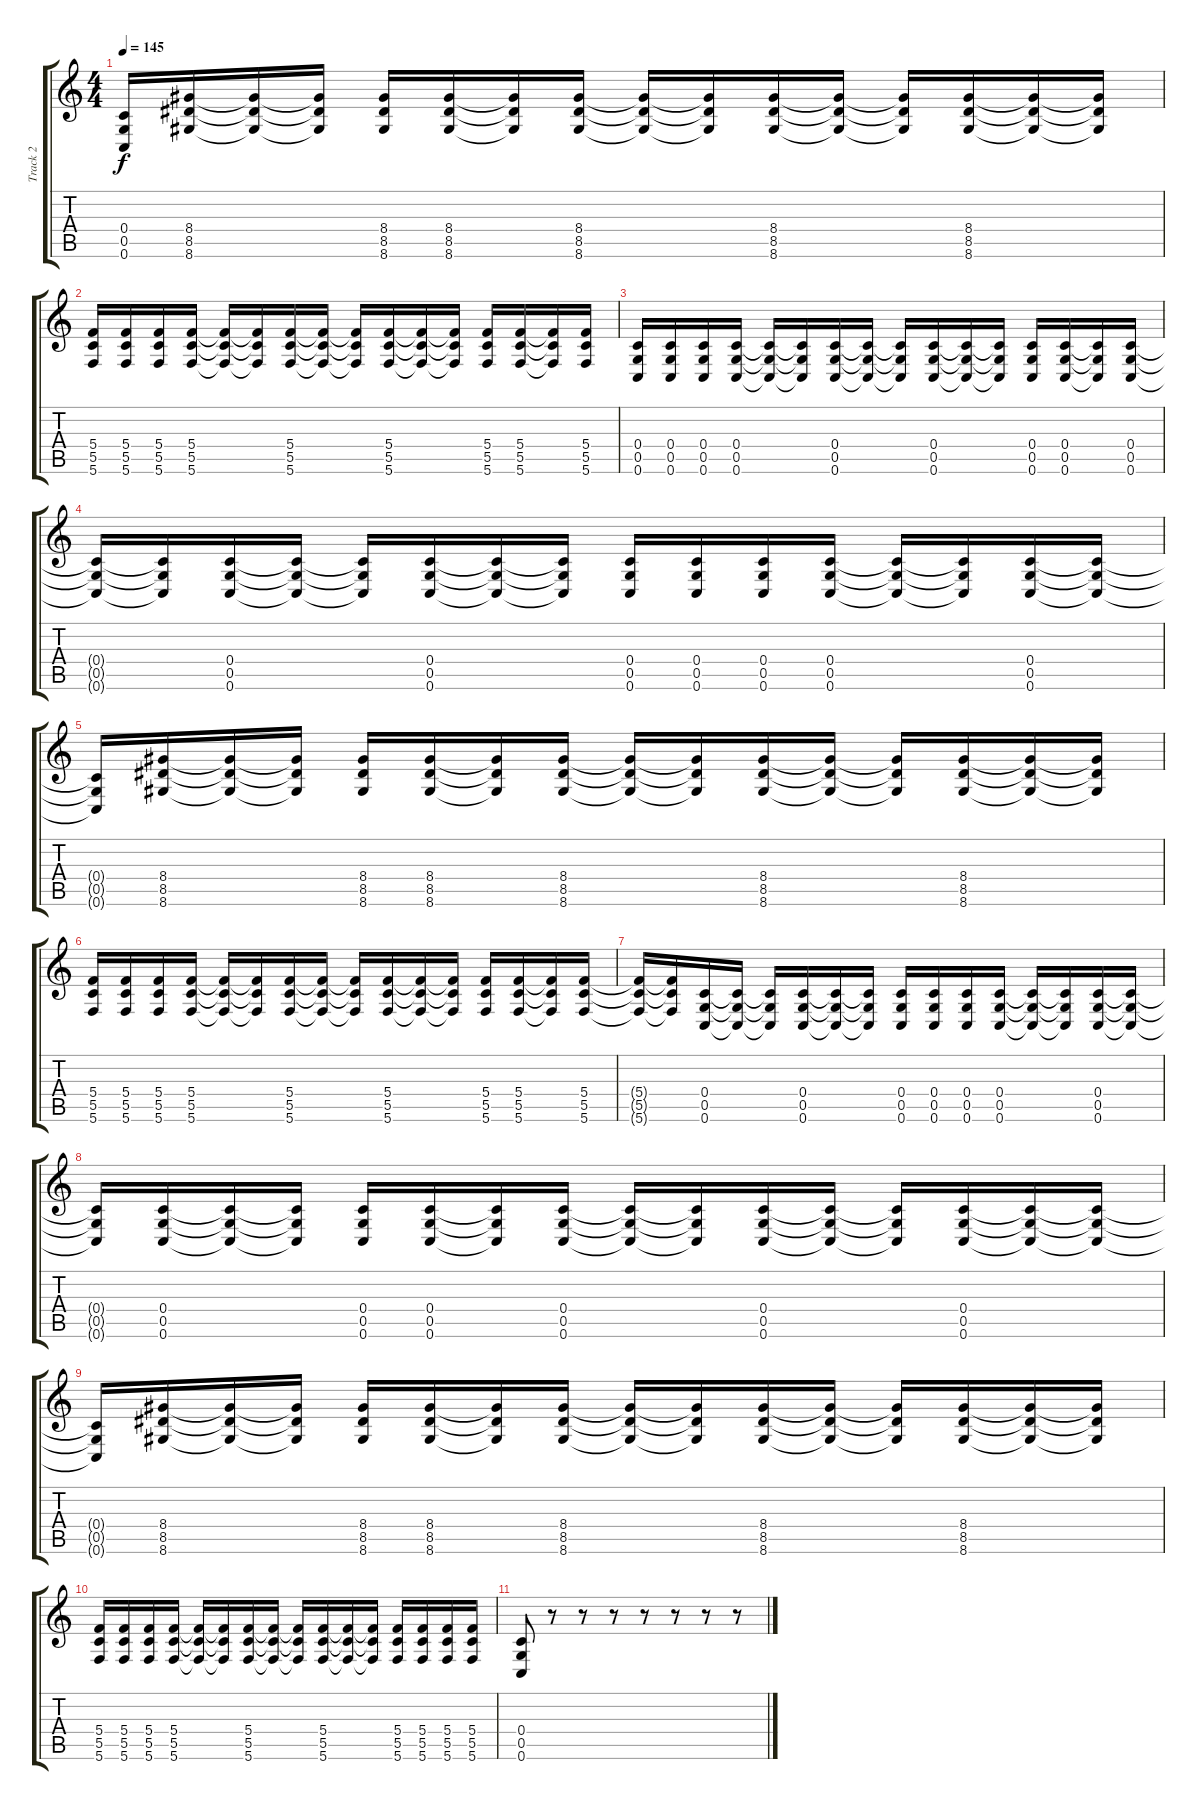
\track ("Track 2" "Track 2") {instrument overdrivenguitar}
\staff {score tabs}
\tuning (D4 A3 F3 C3 G2 C2) {hide}
\ts (4 4)
\tempo 145
\clef g2
\ks c
(0.4{t} 0.5{t} 0.6{t}).16{dy f} (8.4 8.5 8.6).16 (8.4{t} 8.5{t} 8.6{t}).16 (8.4{t} 8.5{t} 8.6{t}).16 (8.4 8.5 8.6).16 (8.4 8.5 8.6).16 (8.4{t} 8.5{t} 8.6{t}).16 (8.4 8.5 8.6).16 (8.4{t} 8.5{t} 8.6{t}).16 (8.4{t} 8.5{t} 8.6{t}).16 (8.4 8.5 8.6).16 (8.4{t} 8.5{t} 8.6{t}).16 (8.4{t} 8.5{t} 8.6{t}).16 (8.4 8.5 8.6).16 (8.4{t} 8.5{t} 8.6{t}).16 (8.4{t} 8.5{t} 8.6{t}).16 |
(5.4 5.5 5.6).16 (5.4 5.5 5.6).16 (5.4 5.5 5.6).16 (5.4 5.5 5.6).16 (5.4{t} 5.5{t} 5.6{t}).16 (5.4{t} 5.5{t} 5.6{t}).16 (5.4 5.5 5.6).16 (5.4{t} 5.5{t} 5.6{t}).16 (5.4{t} 5.5{t} 5.6{t}).16 (5.4 5.5 5.6).16 (5.4{t} 5.5{t} 5.6{t}).16 (5.4{t} 5.5{t} 5.6{t}).16 (5.4 5.5 5.6).16 (5.4 5.5 5.6).16 (5.4{t} 5.5{t} 5.6{t}).16 (5.4 5.5 5.6).16 |
(0.4 0.5 0.6).16 (0.4 0.5 0.6).16 (0.4 0.5 0.6).16 (0.4 0.5 0.6).16 (0.4{t} 0.5{t} 0.6{t}).16 (0.4{t} 0.5{t} 0.6{t}).16 (0.4 0.5 0.6).16 (0.4{t} 0.5{t} 0.6{t}).16 (0.4{t} 0.5{t} 0.6{t}).16 (0.4 0.5 0.6).16 (0.4{t} 0.5{t} 0.6{t}).16 (0.4{t} 0.5{t} 0.6{t}).16 (0.4 0.5 0.6).16 (0.4 0.5 0.6).16 (0.4{t} 0.5{t} 0.6{t}).16 (0.4 0.5 0.6).16 |
(0.4{t} 0.5{t} 0.6{t}).16 (0.4{t} 0.5{t} 0.6{t}).16 (0.4 0.5 0.6).16 (0.4{t} 0.5{t} 0.6{t}).16 (0.4{t} 0.5{t} 0.6{t}).16 (0.4 0.5 0.6).16 (0.4{t} 0.5{t} 0.6{t}).16 (0.4{t} 0.5{t} 0.6{t}).16 (0.4 0.5 0.6).16 (0.4 0.5 0.6).16 (0.4 0.5 0.6).16 (0.4 0.5 0.6).16 (0.4{t} 0.5{t} 0.6{t}).16 (0.4{t} 0.5{t} 0.6{t}).16 (0.4 0.5 0.6).16 (0.4{t} 0.5{t} 0.6{t}).16 |
(0.4{t} 0.5{t} 0.6{t}).16 (8.4 8.5 8.6).16 (8.4{t} 8.5{t} 8.6{t}).16 (8.4{t} 8.5{t} 8.6{t}).16 (8.4 8.5 8.6).16 (8.4 8.5 8.6).16 (8.4{t} 8.5{t} 8.6{t}).16 (8.4 8.5 8.6).16 (8.4{t} 8.5{t} 8.6{t}).16 (8.4{t} 8.5{t} 8.6{t}).16 (8.4 8.5 8.6).16 (8.4{t} 8.5{t} 8.6{t}).16 (8.4{t} 8.5{t} 8.6{t}).16 (8.4 8.5 8.6).16 (8.4{t} 8.5{t} 8.6{t}).16 (8.4{t} 8.5{t} 8.6{t}).16 |
(5.4 5.5 5.6).16 (5.4 5.5 5.6).16 (5.4 5.5 5.6).16 (5.4 5.5 5.6).16 (5.4{t} 5.5{t} 5.6{t}).16 (5.4{t} 5.5{t} 5.6{t}).16 (5.4 5.5 5.6).16 (5.4{t} 5.5{t} 5.6{t}).16 (5.4{t} 5.5{t} 5.6{t}).16 (5.4 5.5 5.6).16 (5.4{t} 5.5{t} 5.6{t}).16 (5.4{t} 5.5{t} 5.6{t}).16 (5.4 5.5 5.6).16 (5.4 5.5 5.6).16 (5.4{t} 5.5{t} 5.6{t}).16 (5.4 5.5 5.6).16 |
(5.4{t} 5.5{t} 5.6{t}).16 (5.4{t} 5.5{t} 5.6{t}).16 (0.4 0.5 0.6).16 (0.4{t} 0.5{t} 0.6{t}).16 (0.4{t} 0.5{t} 0.6{t}).16 (0.4 0.5 0.6).16 (0.4{t} 0.5{t} 0.6{t}).16 (0.4{t} 0.5{t} 0.6{t}).16 (0.4 0.5 0.6).16 (0.4 0.5 0.6).16 (0.4 0.5 0.6).16 (0.4 0.5 0.6).16 (0.4{t} 0.5{t} 0.6{t}).16 (0.4{t} 0.5{t} 0.6{t}).16 (0.4 0.5 0.6).16 (0.4{t} 0.5{t} 0.6{t}).16 |
(0.4{t} 0.5{t} 0.6{t}).16 (0.4 0.5 0.6).16 (0.4{t} 0.5{t} 0.6{t}).16 (0.4{t} 0.5{t} 0.6{t}).16 (0.4 0.5 0.6).16 (0.4 0.5 0.6).16 (0.4{t} 0.5{t} 0.6{t}).16 (0.4 0.5 0.6).16 (0.4{t} 0.5{t} 0.6{t}).16 (0.4{t} 0.5{t} 0.6{t}).16 (0.4 0.5 0.6).16 (0.4{t} 0.5{t} 0.6{t}).16 (0.4{t} 0.5{t} 0.6{t}).16 (0.4 0.5 0.6).16 (0.4{t} 0.5{t} 0.6{t}).16 (0.4{t} 0.5{t} 0.6{t}).16 |
(0.4{t} 0.5{t} 0.6{t}).16 (8.4 8.5 8.6).16 (8.4{t} 8.5{t} 8.6{t}).16 (8.4{t} 8.5{t} 8.6{t}).16 (8.4 8.5 8.6).16 (8.4 8.5 8.6).16 (8.4{t} 8.5{t} 8.6{t}).16 (8.4 8.5 8.6).16 (8.4{t} 8.5{t} 8.6{t}).16 (8.4{t} 8.5{t} 8.6{t}).16 (8.4 8.5 8.6).16 (8.4{t} 8.5{t} 8.6{t}).16 (8.4{t} 8.5{t} 8.6{t}).16 (8.4 8.5 8.6).16 (8.4{t} 8.5{t} 8.6{t}).16 (8.4{t} 8.5{t} 8.6{t}).16 |
(5.4 5.5 5.6).16 (5.4 5.5 5.6).16 (5.4 5.5 5.6).16 (5.4 5.5 5.6).16 (5.4{t} 5.5{t} 5.6{t}).16 (5.4{t} 5.5{t} 5.6{t}).16 (5.4 5.5 5.6).16 (5.4{t} 5.5{t} 5.6{t}).16 (5.4{t} 5.5{t} 5.6{t}).16 (5.4 5.5 5.6).16 (5.4{t} 5.5{t} 5.6{t}).16 (5.4{t} 5.5{t} 5.6{t}).16 (5.4 5.5 5.6).16 (5.4 5.5 5.6).16 (5.4 5.5 5.6).16 (5.4 5.5 5.6).16 |
(0.4 0.5 0.6).8 r.8 r.8 r.8 r.8 r.8 r.8 r.8
